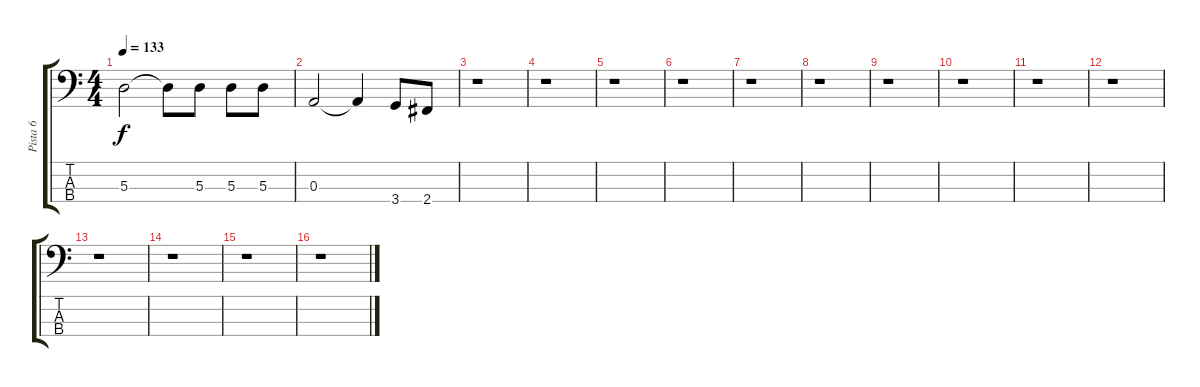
\track ("Pista 6" "Pista 6") {instrument electricbassfinger}
\staff {score tabs}
\tuning (G2 D2 A1 E1) {hide}
\ts (4 4)
\tempo 133
\clef f4
\ks c
5.3.2{dy f} 5.3{t}.8 5.3.8 5.3.8 5.3.8 |
0.3.2 0.3{t}.4 3.4.8 2.4.8 |
r.1 |
r.1 |
r.1 |
r.1 |
r.1 |
r.1 |
r.1 |
r.1 |
r.1 |
r.1 |
r.1 |
r.1 |
r.1 |
r.1
